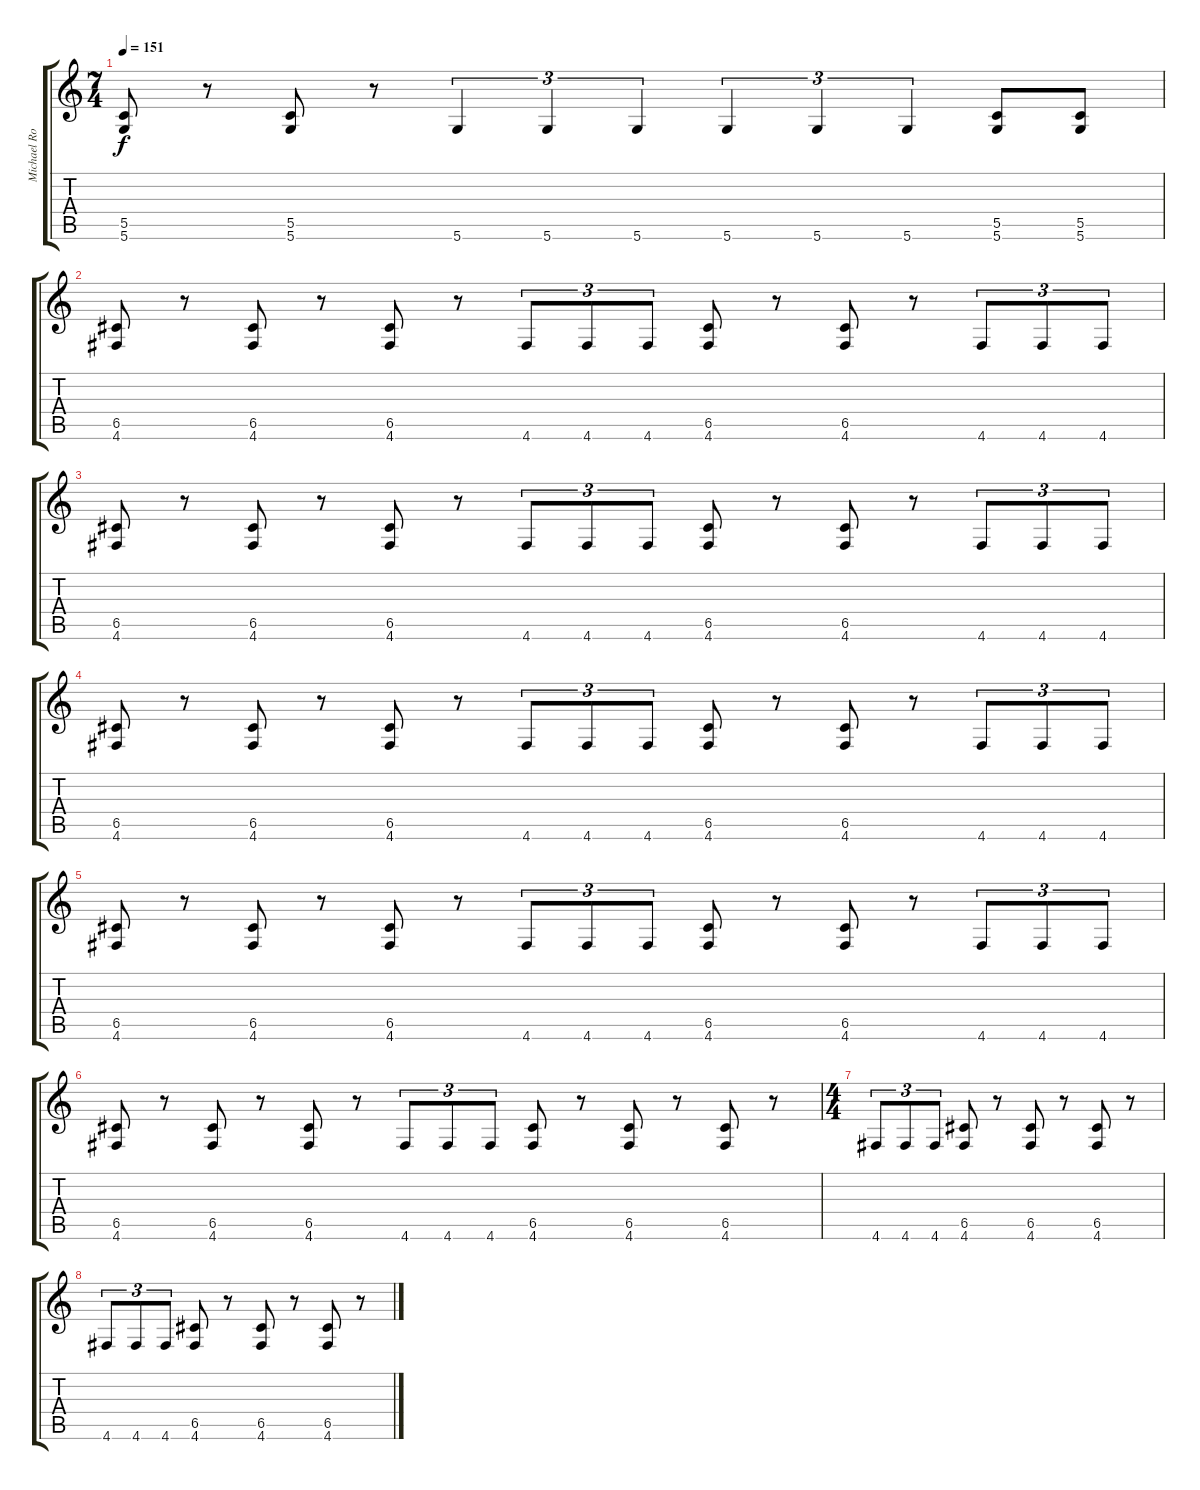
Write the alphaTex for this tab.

\track ("Michael Romeo Lead" "Michael Ro") {instrument distortionguitar}
\staff {score tabs}
\tuning (D4 A3 F3 C3 G2 D2) {hide}
\ts (7 4)
\tempo 151
\clef g2
\ks c
(5.5 5.6).8{dy f} r.8 (5.5 5.6).8 r.8 5.6.4{tu (3 2)} 5.6.4{tu (3 2)} 5.6.4{tu (3 2)} 5.6.4{tu (3 2)} 5.6.4{tu (3 2)} 5.6.4{tu (3 2)} (5.5 5.6).8 (5.5 5.6).8 |
(6.5 4.6).8 r.8 (6.5 4.6).8 r.8 (6.5 4.6).8 r.8 4.6.8{tu (3 2)} 4.6.8{tu (3 2)} 4.6.8{tu (3 2)} (6.5 4.6).8 r.8 (6.5 4.6).8 r.8 4.6.8{tu (3 2)} 4.6.8{tu (3 2)} 4.6.8{tu (3 2)} |
(6.5 4.6).8 r.8 (6.5 4.6).8 r.8 (6.5 4.6).8 r.8 4.6.8{tu (3 2)} 4.6.8{tu (3 2)} 4.6.8{tu (3 2)} (6.5 4.6).8 r.8 (6.5 4.6).8 r.8 4.6.8{tu (3 2)} 4.6.8{tu (3 2)} 4.6.8{tu (3 2)} |
(6.5 4.6).8 r.8 (6.5 4.6).8 r.8 (6.5 4.6).8 r.8 4.6.8{tu (3 2)} 4.6.8{tu (3 2)} 4.6.8{tu (3 2)} (6.5 4.6).8 r.8 (6.5 4.6).8 r.8 4.6.8{tu (3 2)} 4.6.8{tu (3 2)} 4.6.8{tu (3 2)} |
(6.5 4.6).8 r.8 (6.5 4.6).8 r.8 (6.5 4.6).8 r.8 4.6.8{tu (3 2)} 4.6.8{tu (3 2)} 4.6.8{tu (3 2)} (6.5 4.6).8 r.8 (6.5 4.6).8 r.8 4.6.8{tu (3 2)} 4.6.8{tu (3 2)} 4.6.8{tu (3 2)} |
(6.5 4.6).8 r.8 (6.5 4.6).8 r.8 (6.5 4.6).8 r.8 4.6.8{tu (3 2)} 4.6.8{tu (3 2)} 4.6.8{tu (3 2)} (6.5 4.6).8 r.8 (6.5 4.6).8 r.8 (6.5 4.6).8 r.8 |
\ts (4 4)
4.6.8{tu (3 2)} 4.6.8{tu (3 2)} 4.6.8{tu (3 2)} (6.5 4.6).8 r.8 (6.5 4.6).8 r.8 (6.5 4.6).8 r.8 |
4.6.8{tu (3 2)} 4.6.8{tu (3 2)} 4.6.8{tu (3 2)} (6.5 4.6).8 r.8 (6.5 4.6).8 r.8 (6.5 4.6).8 r.8
